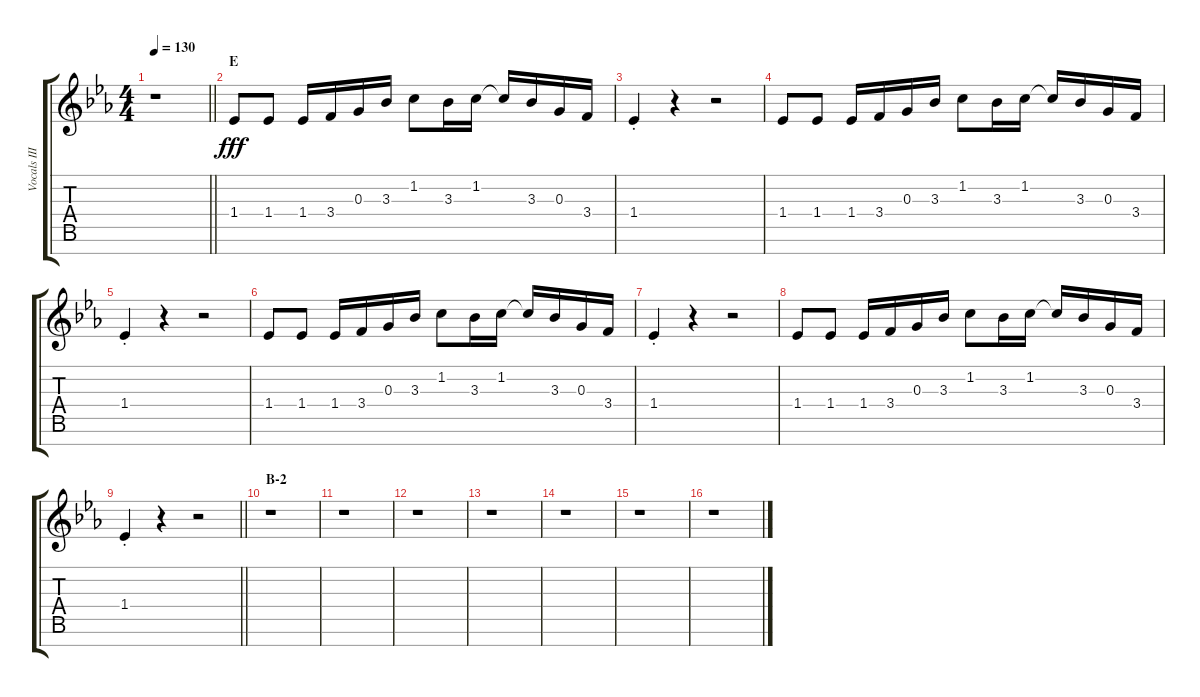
\track ("Vocals III" "Vocals III") {instrument voiceoohs}
\staff {score tabs}
\tuning (E5 B4 G4 D4 A3 E3 B2) {hide}
\ts (4 4)
\tempo 130
\clef g2
\barLineRight lightlight
\ks eb
r.1{dy fff} |
\section ("" "E")
1.4.8 1.4.8 1.4.16 3.4.16 0.3.16 3.3.16 1.2.8 3.3.16 1.2.16 1.2{t}.16 3.3.16 0.3.16 3.4.16 |
1.4{st}.4 r.4 r.2 |
1.4.8 1.4.8 1.4.16 3.4.16 0.3.16 3.3.16 1.2.8 3.3.16 1.2.16 1.2{t}.16 3.3.16 0.3.16 3.4.16 |
1.4{st}.4 r.4 r.2 |
1.4.8 1.4.8 1.4.16 3.4.16 0.3.16 3.3.16 1.2.8 3.3.16 1.2.16 1.2{t}.16 3.3.16 0.3.16 3.4.16 |
1.4{st}.4 r.4 r.2 |
1.4.8 1.4.8 1.4.16 3.4.16 0.3.16 3.3.16 1.2.8 3.3.16 1.2.16 1.2{t}.16 3.3.16 0.3.16 3.4.16 |
\barLineRight lightlight
1.4{st}.4 r.4 r.2 |
\section ("" "B-2")
r.1 |
r.1 |
r.1 |
r.1 |
r.1 |
r.1 |
r.1
